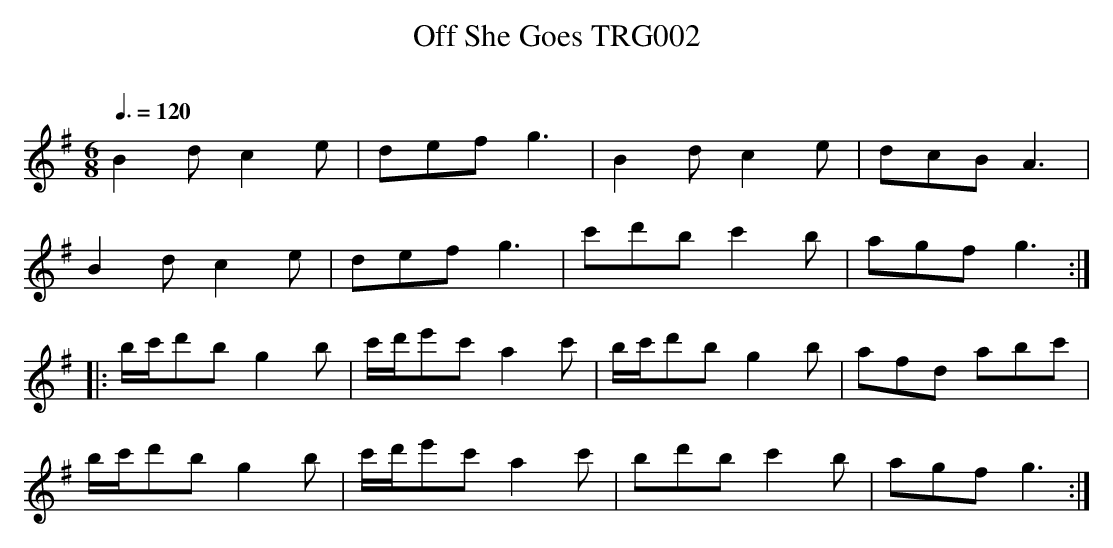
X:1
T:Off She Goes TRG002
Q:3/8=120
L:1/8
M:6/8
O:
K:G
B2 d c2 e | def g3 | B2 d c2 e | dcB A3 |
B2 d c2 e | def g3 | c'd'b c'2 b | agf2<g2 :|
|:b/c'/d'b g2 b | c'/d'/e'c' a2 c' | b/c'/d'b g2 b | afd abc' |
b/c'/d'b g2 b | c'/d'/e'c' a2 c' | bd'b c'2 b | agf g3 :|
